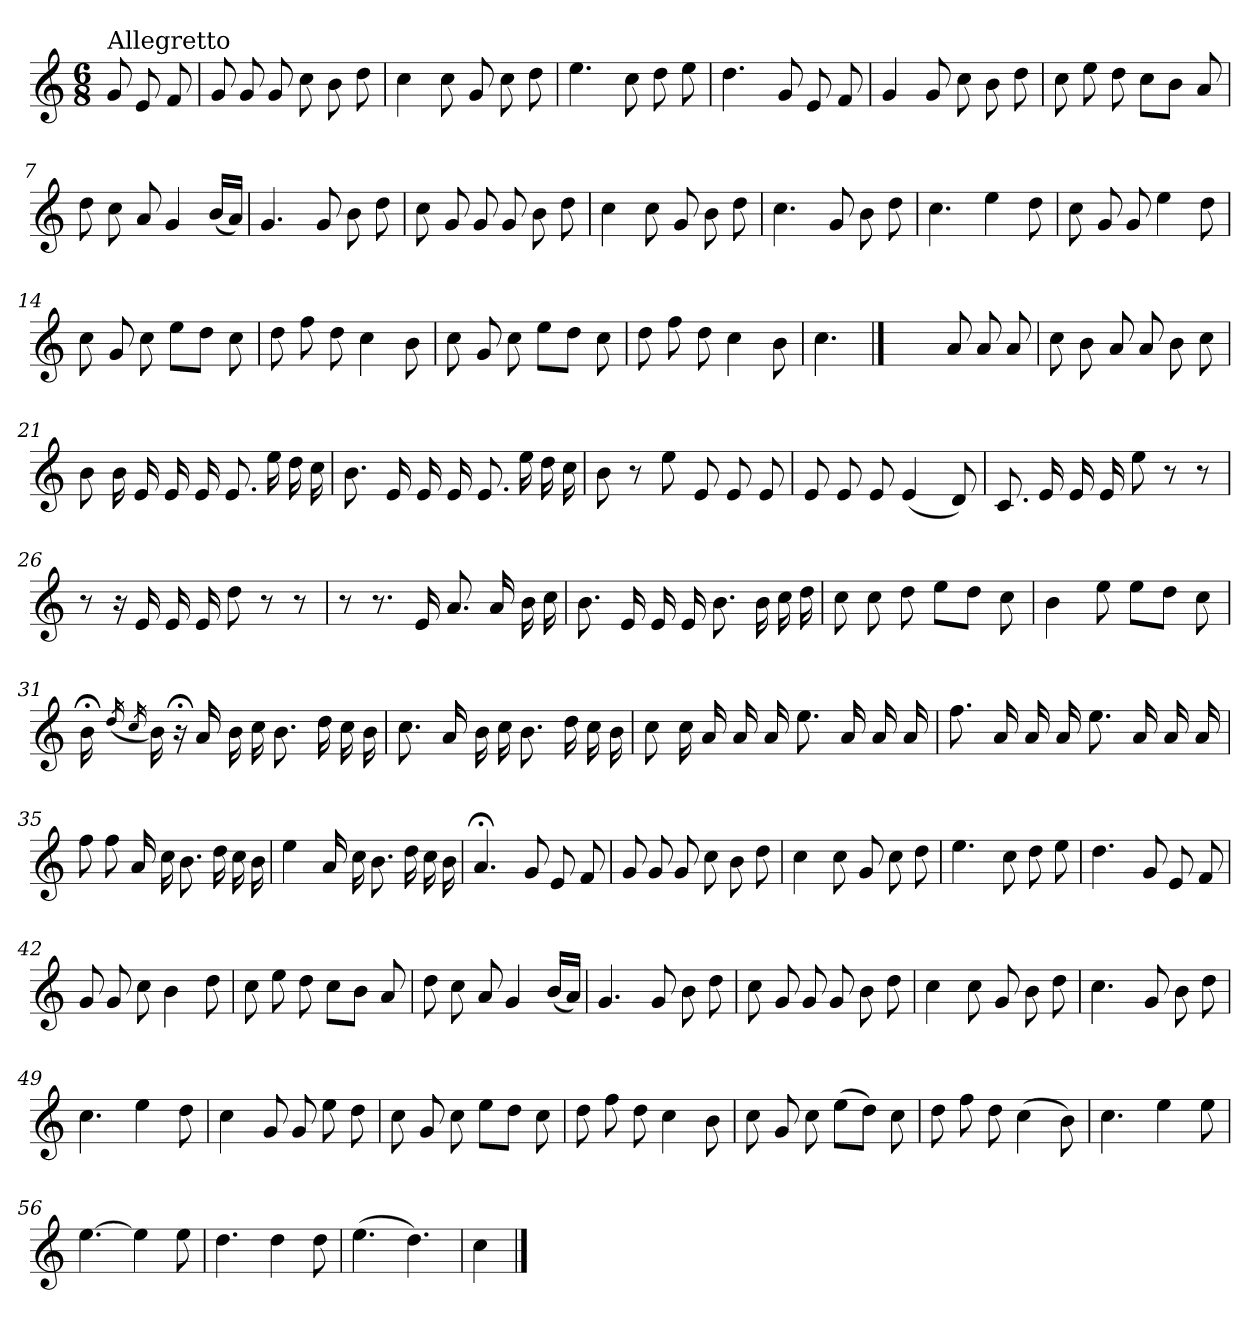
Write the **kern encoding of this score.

**kern
*part1
*staff1
*clefG2
*k[]
*C:
*M6/8
=
!LO:TX:a:t=Allegretto
8g/
8e/
8f/
=1
8g/
8g/
8g/
8cc\
8b\
8dd\
=2
4cc\
8cc\
8g/
8cc\
8dd\
=3
4.ee\
8cc\
8dd\
8ee\
=4
4.dd\
8g/
8e/
8f/
=5
4g/
8g/
8cc\
8b\
8dd\
!!LO:LB:g=z
=6
8cc\
8ee\
8dd\
8cc\L
8b\J
8a/
=7
8dd\
8cc\
8a/
4g/
(<16b/LL
16a/JJ)
=8
4.g/
8g/
8b\
8dd\
=9
8cc\
8g/
8g/
8g/
8b\
8dd\
=10
4cc\
8cc\
8g/
8b\
8dd\
=11
4.cc\
8g/
8b\
8dd\
=12
4.cc\
4ee\
8dd\
!!LO:LB:g=z
=13
8cc\
8g/
8g/
4ee\
8dd\
=14
8cc\
8g/
8cc\
8ee\L
8dd\J
8cc\
=15
8dd\
8ff\
8dd\
4cc\
8b\
=16
8cc\
8g/
8cc\
8ee\L
8dd\J
8cc\
=17
8dd\
8ff\
8dd\
4cc\
8b\
=18
4.cc\
==19
4.ryy
8a/
8a/
8a/
!!LO:LB:g=z
=20
8cc\
8b\
8a/
8a/
8b\
8cc\
=21
8b\
16b\
16e/
16e/
16e/
8.e/
16ee\
16dd\
16cc\
=22
8.b\
16e/
16e/
16e/
8.e/
16ee\
16dd\
16cc\
=23
8b\
8r
8ee\
8e/
8e/
8e/
=24
8e/
8e/
8e/
(<4e/
8d/)
!!LO:LB:g=z
=25
8.c/
16e/
16e/
16e/
8ee\
8r
8r
=26
8r
16r
16e/
16e/
16e/
8dd\
8r
8r
=27
8r
8.r
16e/
8.a/
16a/
16b\
16cc\
=28
8.b\
16e/
16e/
16e/
8.b\
16b\
16cc\
16dd\
=29
8cc\
8cc\
8dd\
8ee\L
8dd\J
8cc\
!!LO:LB:g=z
=30
4b\
8ee\
8ee\L
8dd\J
8cc\
=31
16b;<\
(<16qdd/
16qcc/
16b\)
16r;<
16a/
16b\
16cc\
8.b\
16dd\
16cc\
16b\
=32
8.cc\
16a/
16b\
16cc\
8.b\
16dd\
16cc\
16b\
=33
8cc\
16cc\
16a/
16a/
16a/
8.ee\
16a/
16a/
16a/
!!LO:LB:g=z
=34
8.ff\
16a/
16a/
16a/
8.ee\
16a/
16a/
16a/
=35
8ff\
8ff\
16a/
16cc\
8.b\
16dd\
16cc\
16b\
=36
4ee\
16a/
16cc\
8.b\
16dd\
16cc\
16b\
=37
4.a;</
8g/
8e/
8f/
=38
8g/
8g/
8g/
8cc\
8b\
8dd\
!!LO:LB:g=z
=39
4cc\
8cc\
8g/
8cc\
8dd\
=40
4.ee\
8cc\
8dd\
8ee\
=41
4.dd\
8g/
8e/
8f/
=42
8g/
8g/
8cc\
4b\
8dd\
=43
8cc\
8ee\
8dd\
8cc\L
8b\J
8a/
=44
8dd\
8cc\
8a/
4g/
(<16b/LL
16a/JJ)
=45
4.g/
8g/
8b\
8dd\
!!LO:PB:g=z
=46
8cc\
8g/
8g/
8g/
8b\
8dd\
=47
4cc\
8cc\
8g/
8b\
8dd\
=48
4.cc\
8g/
8b\
8dd\
=49
4.cc\
4ee\
8dd\
=50
4cc\
8g/
8g/
8ee\
8dd\
=51
8cc\
8g/
8cc\
8ee\L
8dd\J
8cc\
=52
8dd\
8ff\
8dd\
4cc\
8b\
!!LO:LB:g=z
=53
8cc\
8g/
8cc\
(>8ee\L
8dd\J)
8cc\
=54
8dd\
8ff\
8dd\
(>4cc\
8b\)
=55
4.cc\
4ee\
8ee\
=56
[4.ee\
4ee\]
8ee\
=57
4.dd\
4dd\
8dd\
=58
(>4.ee\
4.dd\)
=59
4cc\
==
*-
